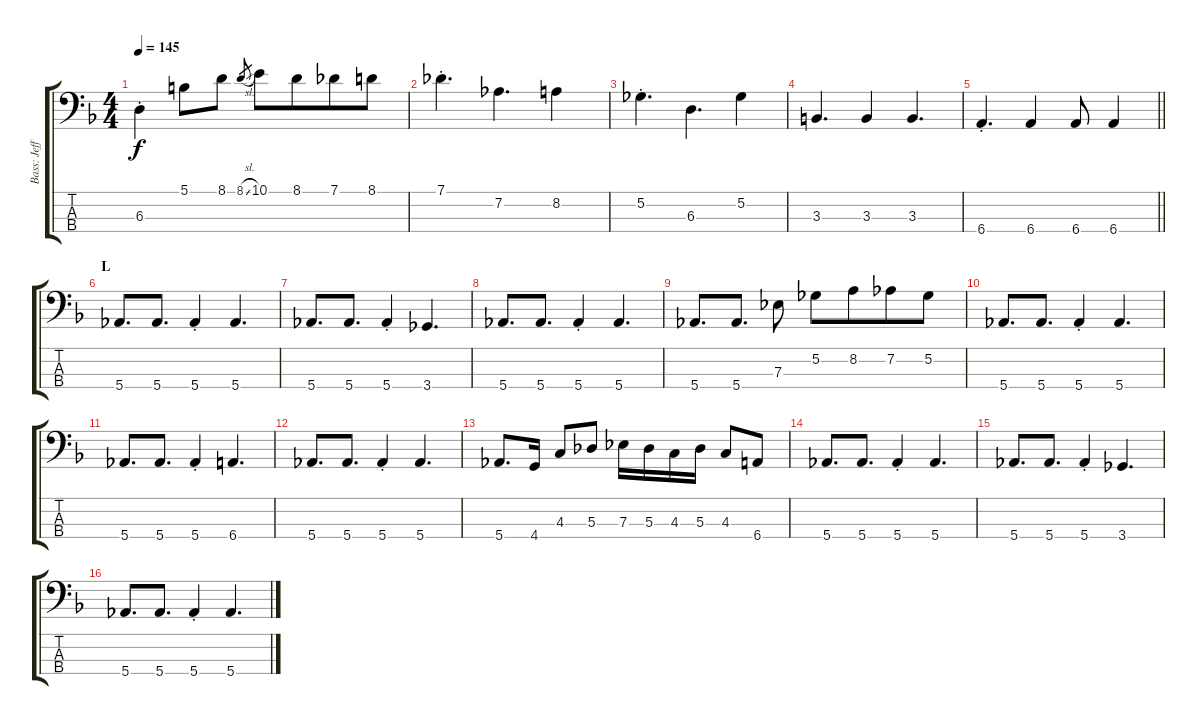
\track ("Bass: Jeff" "Bass: Jeff") {instrument electricbassfinger}
\staff {score tabs}
\tuning (Gb2 Db2 Ab1 Eb1) {hide}
\ts (4 4)
\tempo 145
\clef f4
\ks f
6.3{st}.4{dy f} 5.1.8 8.1.8 8.1{sl}.8{gr} 10.1.8 8.1.8{beam merge} 7.1.8 8.1.8 |
7.1{st}.4{d} 7.2.4{d} 8.2.4 |
5.2{st}.4{d} 6.3.4{d} 5.2.4 |
3.3.4{d} 3.3.4 3.3.4{d} |
\barLineRight lightlight
6.4{st}.4{d} 6.4.4 6.4.8 6.4.4 |
\section ("" "L")
5.4.8{d} 5.4.8{d} 5.4{st}.4 5.4.4{d} |
5.4.8{d} 5.4.8{d} 5.4{st}.4 3.4.4{d} |
5.4.8{d} 5.4.8{d} 5.4{st}.4 5.4.4{d} |
5.4.8{d} 5.4.8{d} 7.3.8 5.2.8 8.2.8{beam merge} 7.2.8 5.2.8 |
5.4.8{d} 5.4.8{d} 5.4{st}.4 5.4.4{d} |
5.4.8{d} 5.4.8{d} 5.4{st}.4 6.4.4{d} |
5.4.8{d} 5.4.8{d} 5.4{st}.4 5.4.4{d} |
5.4.8{d} 4.4.16 4.3.8 5.3.8 7.3.16{beam merge} 5.3.16 4.3.16 5.3.16 4.3.8 6.4.8 |
5.4.8{d} 5.4.8{d} 5.4{st}.4 5.4.4{d} |
5.4.8{d} 5.4.8{d} 5.4{st}.4 3.4.4{d} |
5.4.8{d} 5.4.8{d} 5.4{st}.4 5.4.4{d}
